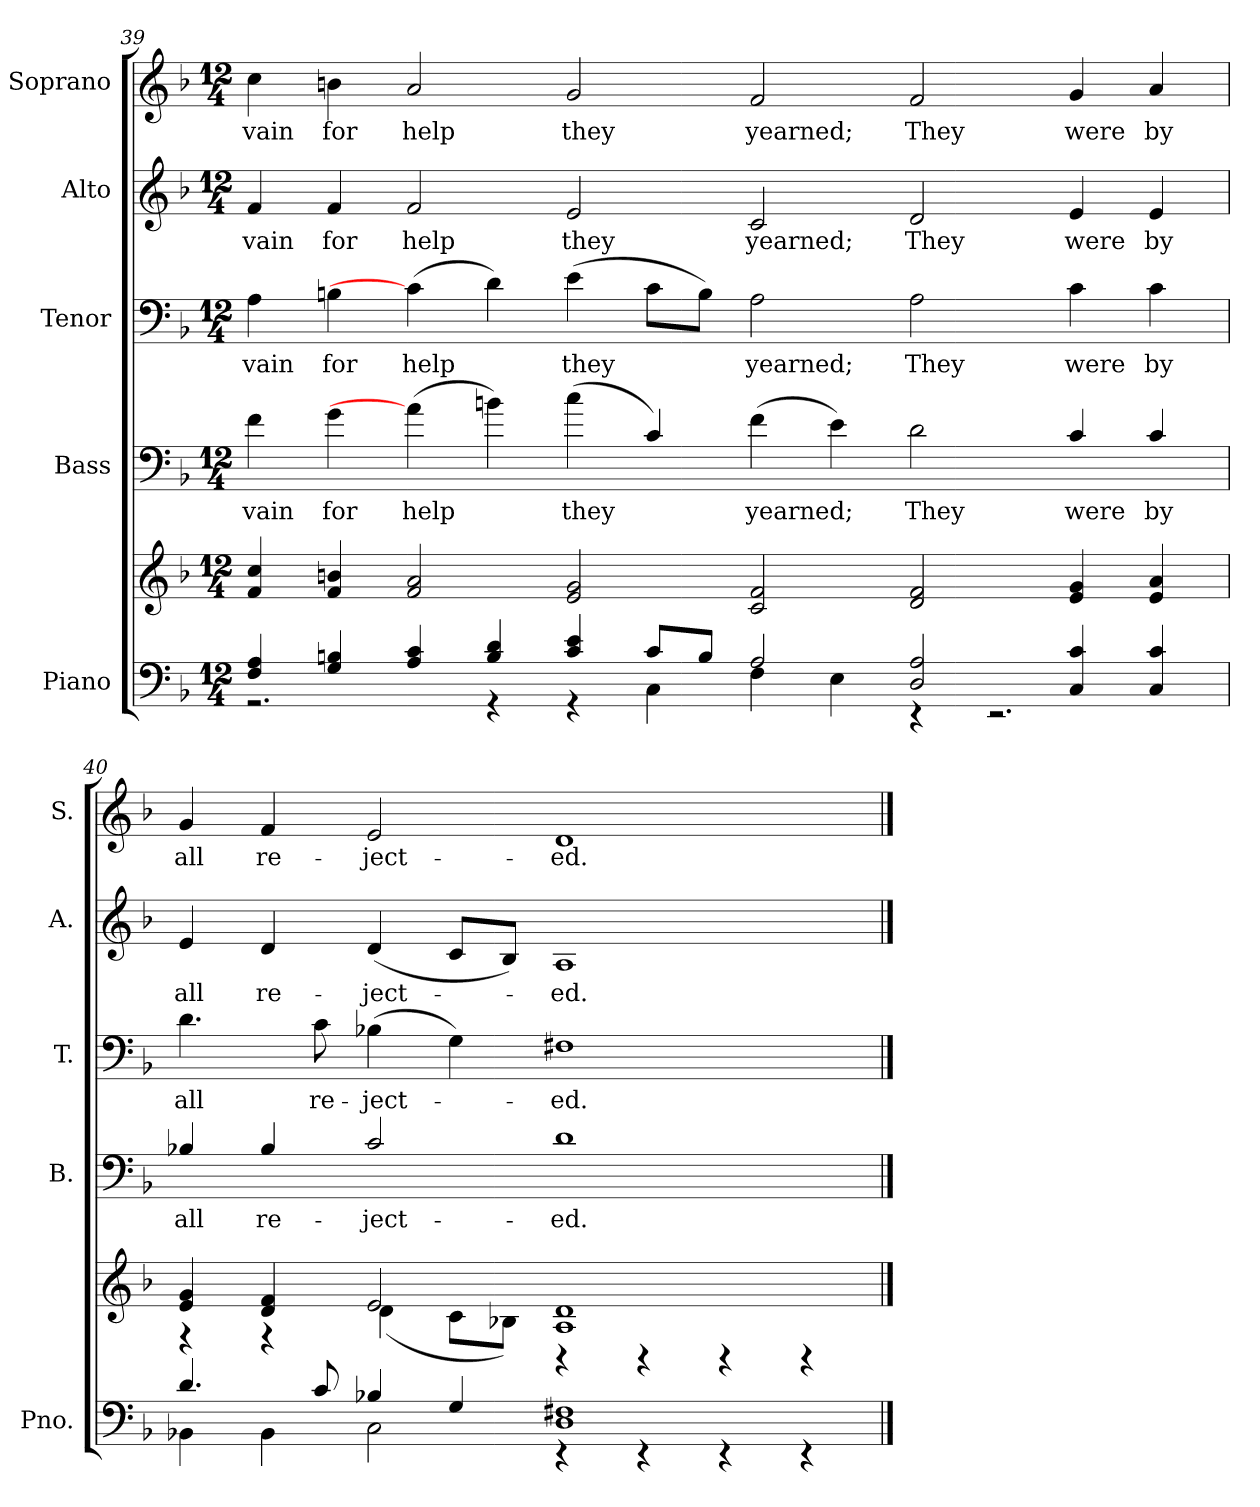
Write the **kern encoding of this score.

**kern	**kern	**kern	**text	**kern	**text	**kern	**text	**kern	**text
*part5	*part5	*part4	*part4	*part3	*part3	*part2	*part2	*part1	*part1
*staff6	*staff5	*staff4	*staff4	*staff3	*staff3	*staff2	*staff2	*staff1	*staff1
*I"Piano	*	*I"Bass	*	*I"Tenor	*	*I"Alto	*	*I"Soprano	*
*I'Pno.	*	*I'B.	*	*I'T.	*	*I'A.	*	*I'S.	*
!!LO:PB:g=z
*clefF4	*clefG2	*clefF4	*	*clefF4	*	*clefG2	*	*clefG2	*
*	*	*ITrd7c12	*	*	*	*	*	*	*
*k[b-]	*k[b-]	*k[b-]	*	*k[b-]	*	*k[b-]	*	*k[b-]	*
*F:	*F:	*F:	*	*F:	*	*F:	*	*F:	*
*M12/4	*M12/4	*M12/4	*	*M12/4	*	*M12/4	*	*M12/4	*
=39	=39	=39	=39	=39	=39	=39	=39	=39	=39
*^	*	*	*	*	*	*	*	*	*
!	!	!	!	!LO:LY:b:color=#000000	!	!	!	!	!	!
!	!	!	!	!	!	!LO:LY:b:color=#000000	!	!	!	!
!	!	!	!	!	!	!	!	!LO:LY:b:color=#000000	!	!
!	!	!	!	!	!	!	!	!	!	!LO:LY:b:color=#000000
4Fi/ 4Ai	2.r	4fi/ 4cci	4Fi\	vain	4Ai\	vain	4fi/	vain	4cci\	vain
!	!	!	!	!LO:LY:b:color=#000000	!	!	!	!	!	!
!	!	!	!	!	!	!LO:LY:b:color=#000000	!	!	!	!
!	!	!	!	!	!	!	!	!LO:LY:b:color=#000000	!	!
!	!	!	!	!	!	!	!	!	!	!LO:LY:b:color=#000000
4Gi/ 4Bni	.	4fi/ 4bni	4Gi\	for	4Bni\	for	4fi/	for	4bni\	for
!	!	!	!	!LO:LY:b:color=#000000	!	!	!	!	!	!
!	!	!	!	!	!	!LO:LY:b:color=#000000	!	!	!	!
!	!	!	!	!	!	!	!	!LO:LY:b:color=#000000	!	!
!	!	!	!	!	!	!	!	!	!	!LO:LY:b:color=#000000
4Ai/ 4ci	.	2fi/ 2ai	(4Ai\]	help	(4ci\]	help	2fi/	help	2ai/	help
4Bi/ 4di	4r	.	4Bni\)	.	4di\)	.	.	.	.	.
!	!	!	!	!LO:LY:b:color=#000000	!	!	!	!	!	!
!	!	!	!	!	!	!LO:LY:b:color=#000000	!	!	!	!
!	!	!	!	!	!	!	!	!LO:LY:b:color=#000000	!	!
!	!	!	!	!	!	!	!	!	!	!LO:LY:b:color=#000000
4ci/ 4ei	4r	2ei/ 2gi	(4ci\	they	(4ei\	they	2ei/	they	2gi/	they
8ci/L	4Ci\	.	4Ci/)	.	8ci\L	.	.	.	.	.
8Bi/J	.	.	.	.	8Bi\J)	.	.	.	.	.
!	!	!	!	!LO:LY:b:color=#000000	!	!	!	!	!	!
!	!	!	!	!	!	!LO:LY:b:color=#000000	!	!	!	!
!	!	!	!	!	!	!	!	!LO:LY:b:color=#000000	!	!
!	!	!	!	!	!	!	!	!	!	!LO:LY:b:color=#000000
2Ai/	4Fi\	2ci/ 2fi	(4Fi\	yearned;	2Ai\	yearned;	2ci/	yearned;	2fi/	yearned;
.	4Ei\	.	4Ei\)	.	.	.	.	.	.	.
!	!	!	!	!LO:LY:b:color=#000000	!	!	!	!	!	!
!	!	!	!	!	!	!LO:LY:b:color=#000000	!	!	!	!
!	!	!	!	!	!	!	!	!LO:LY:b:color=#000000	!	!
!	!	!	!	!	!	!	!	!	!	!LO:LY:b:color=#000000
2Di/ 2Ai	4r	2di/ 2fi	2Di\	They	2Ai\	They	2di/	They	2fi/	They
.	2.r	.	.	.	.	.	.	.	.	.
!	!	!	!	!LO:LY:b:color=#000000	!	!	!	!	!	!
!	!	!	!	!	!	!LO:LY:b:color=#000000	!	!	!	!
!	!	!	!	!	!	!	!	!LO:LY:b:color=#000000	!	!
!	!	!	!	!	!	!	!	!	!	!LO:LY:b:color=#000000
4Ci/ 4ci	.	4ei/ 4gi	4Ci/	were	4ci\	were	4ei/	were	4gi/	were
!	!	!	!	!LO:LY:b:color=#000000	!	!	!	!	!	!
!	!	!	!	!	!	!LO:LY:b:color=#000000	!	!	!	!
!	!	!	!	!	!	!	!	!LO:LY:b:color=#000000	!	!
!	!	!	!	!	!	!	!	!	!	!LO:LY:b:color=#000000
4Ci/ 4ci	.	4ei/ 4ai	4Ci/	by	4ci\	by	4ei/	by	4ai/	by
!!LO:PB:g=z
=40	=40	=40	=40	=40	=40	=40	=40	=40	=40	=40
*	*	*^	*	*	*	*	*	*	*	*
!	!	!	!	!	!LO:LY:b:color=#000000	!	!	!	!	!	!
!	!	!	!	!	!	!	!LO:LY:b:color=#000000	!	!	!	!
!	!	!	!	!	!	!	!	!	!LO:LY:b:color=#000000	!	!
!	!	!	!	!	!	!	!	!	!	!	!LO:LY:b:color=#000000
4.di/	4BB-Xi\	4ei/ 4gi	4r	4BB-Xi/	all	4.di\	all	4ei/	all	4gi/	all
!	!	!	!	!	!LO:LY:b:color=#000000	!	!	!	!	!	!
!	!	!	!	!	!	!	!	!	!LO:LY:b:color=#000000	!	!
!	!	!	!	!	!	!	!	!	!	!	!LO:LY:b:color=#000000
.	4BB-i\	4di/ 4fi	4r	4BB-i/	re-	.	.	4di/	re-	4fi/	re-
!	!	!	!	!	!	!	!LO:LY:b:color=#000000	!	!	!	!
8ci/	.	.	.	.	.	8ci\	re-	.	.	.	.
!	!	!	!	!	!LO:LY:b:color=#000000	!	!	!	!	!	!
!	!	!	!	!	!	!	!LO:LY:b:color=#000000	!	!	!	!
!	!	!	!	!	!	!	!	!	!LO:LY:b:color=#000000	!	!
!	!	!	!	!	!	!	!	!	!	!	!LO:LY:b:color=#000000
4B-Xi/	2Ci\	2ei/	(4di\	2Ci/	-ject-	(4B-Xi\	-ject-	(4di/	-ject-	2ei/	-ject-
4Gi/	.	.	8ci\L	.	.	4Gi\)	.	8ci/L	.	.	.
.	.	.	8B-Xi\J)	.	.	.	.	8B-i/J)	.	.	.
!	!	!	!	!	!LO:LY:b:color=#000000	!	!	!	!	!	!
!	!	!	!	!	!	!	!LO:LY:b:color=#000000	!	!	!	!
!	!	!	!	!	!	!	!	!	!LO:LY:b:color=#000000	!	!
!	!	!	!	!	!	!	!	!	!	!	!LO:LY:b:color=#000000
1Di 1F#Xi	4r	1Ai 1di	4r	1Di	-ed.	1F#Xi	-ed.	1Ai	-ed.	1di	-ed.
.	4r	.	4r	.	.	.	.	.	.	.	.
.	4r	.	4r	.	.	.	.	.	.	.	.
.	4r	.	4r	.	.	.	.	.	.	.	.
*v	*v	*	*	*	*	*	*	*	*	*	*
*	*v	*v	*	*	*	*	*	*	*	*
==	==	==	==	==	==	==	==	==	==
*-	*-	*-	*-	*-	*-	*-	*-	*-	*-
